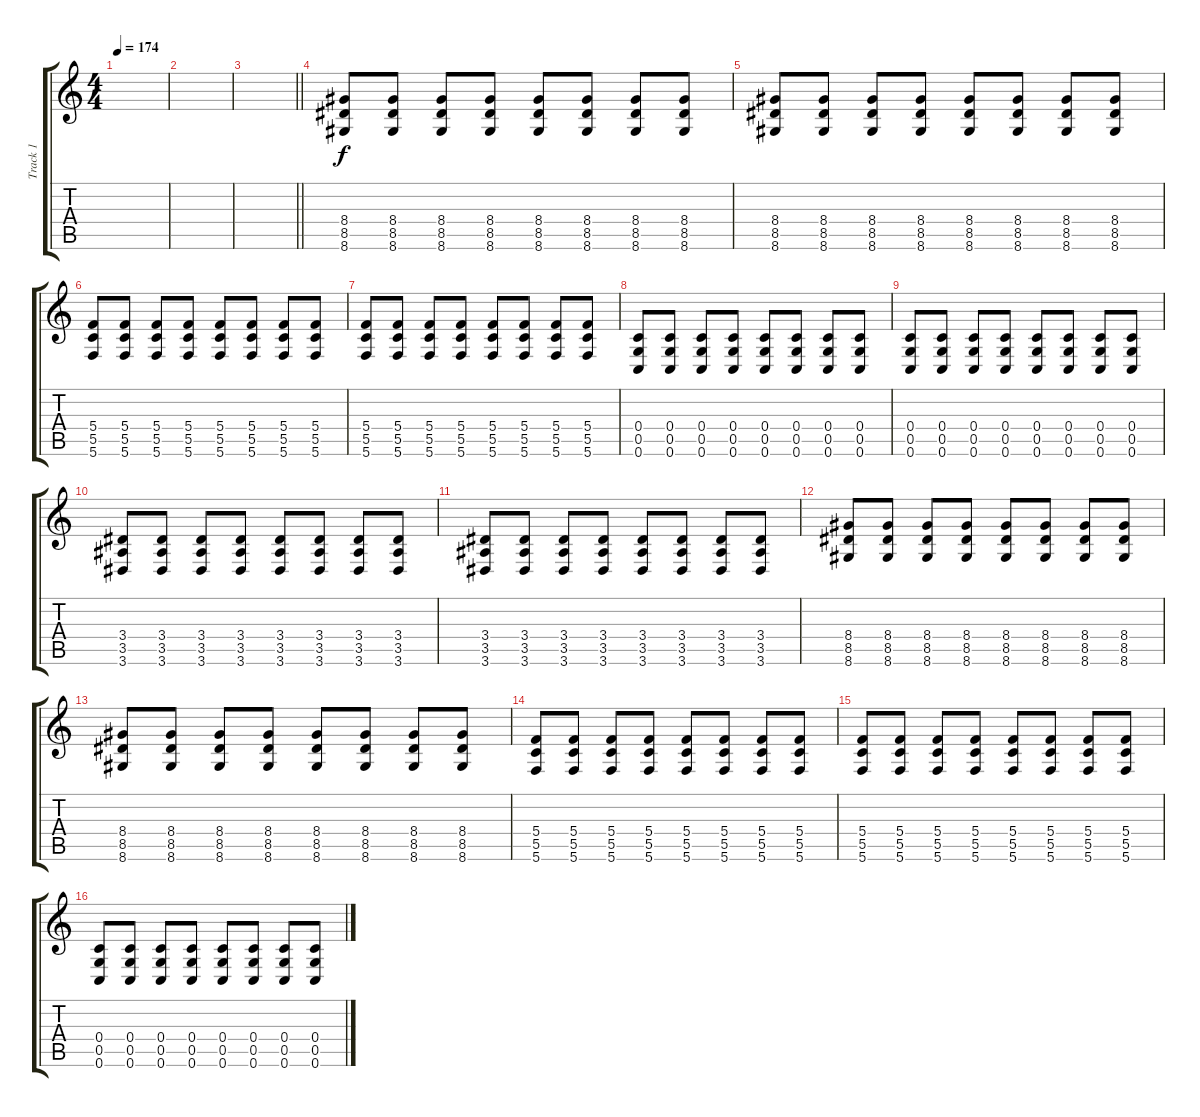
\track ("Track 1" "Track 1") {instrument distortionguitar}
\staff {score tabs}
\tuning (D4 A3 F3 C3 G2 C2) {hide}
\ts (4 4)
\tempo 174
\clef g2
\ks c
|
|
\barLineRight lightlight
|
\section ("" "")
(8.4 8.5 8.6).8 (8.4 8.5 8.6).8 (8.4 8.5 8.6).8 (8.4 8.5 8.6).8 (8.4 8.5 8.6).8 (8.4 8.5 8.6).8 (8.4 8.5 8.6).8 (8.4 8.5 8.6).8 |
(8.4 8.5 8.6).8 (8.4 8.5 8.6).8 (8.4 8.5 8.6).8 (8.4 8.5 8.6).8 (8.4 8.5 8.6).8 (8.4 8.5 8.6).8 (8.4 8.5 8.6).8 (8.4 8.5 8.6).8 |
(5.4 5.5 5.6).8 (5.4 5.5 5.6).8 (5.4 5.5 5.6).8 (5.4 5.5 5.6).8 (5.4 5.5 5.6).8 (5.4 5.5 5.6).8 (5.4 5.5 5.6).8 (5.4 5.5 5.6).8 |
(5.4 5.5 5.6).8 (5.4 5.5 5.6).8 (5.4 5.5 5.6).8 (5.4 5.5 5.6).8 (5.4 5.5 5.6).8 (5.4 5.5 5.6).8 (5.4 5.5 5.6).8 (5.4 5.5 5.6).8 |
(0.4 0.5 0.6).8 (0.4 0.5 0.6).8 (0.4 0.5 0.6).8 (0.4 0.5 0.6).8 (0.4 0.5 0.6).8 (0.4 0.5 0.6).8 (0.4 0.5 0.6).8 (0.4 0.5 0.6).8 |
(0.4 0.5 0.6).8 (0.4 0.5 0.6).8 (0.4 0.5 0.6).8 (0.4 0.5 0.6).8 (0.4 0.5 0.6).8 (0.4 0.5 0.6).8 (0.4 0.5 0.6).8 (0.4 0.5 0.6).8 |
(3.4 3.5 3.6).8 (3.4 3.5 3.6).8 (3.4 3.5 3.6).8 (3.4 3.5 3.6).8 (3.4 3.5 3.6).8 (3.4 3.5 3.6).8 (3.4 3.5 3.6).8 (3.4 3.5 3.6).8 |
(3.4 3.5 3.6).8 (3.4 3.5 3.6).8 (3.4 3.5 3.6).8 (3.4 3.5 3.6).8 (3.4 3.5 3.6).8 (3.4 3.5 3.6).8 (3.4 3.5 3.6).8 (3.4 3.5 3.6).8 |
(8.4 8.5 8.6).8 (8.4 8.5 8.6).8 (8.4 8.5 8.6).8 (8.4 8.5 8.6).8 (8.4 8.5 8.6).8 (8.4 8.5 8.6).8 (8.4 8.5 8.6).8 (8.4 8.5 8.6).8 |
(8.4 8.5 8.6).8 (8.4 8.5 8.6).8 (8.4 8.5 8.6).8 (8.4 8.5 8.6).8 (8.4 8.5 8.6).8 (8.4 8.5 8.6).8 (8.4 8.5 8.6).8 (8.4 8.5 8.6).8 |
(5.4 5.5 5.6).8 (5.4 5.5 5.6).8 (5.4 5.5 5.6).8 (5.4 5.5 5.6).8 (5.4 5.5 5.6).8 (5.4 5.5 5.6).8 (5.4 5.5 5.6).8 (5.4 5.5 5.6).8 |
(5.4 5.5 5.6).8 (5.4 5.5 5.6).8 (5.4 5.5 5.6).8 (5.4 5.5 5.6).8 (5.4 5.5 5.6).8 (5.4 5.5 5.6).8 (5.4 5.5 5.6).8 (5.4 5.5 5.6).8 |
(0.4 0.5 0.6).8 (0.4 0.5 0.6).8 (0.4 0.5 0.6).8 (0.4 0.5 0.6).8 (0.4 0.5 0.6).8 (0.4 0.5 0.6).8 (0.4 0.5 0.6).8 (0.4 0.5 0.6).8
